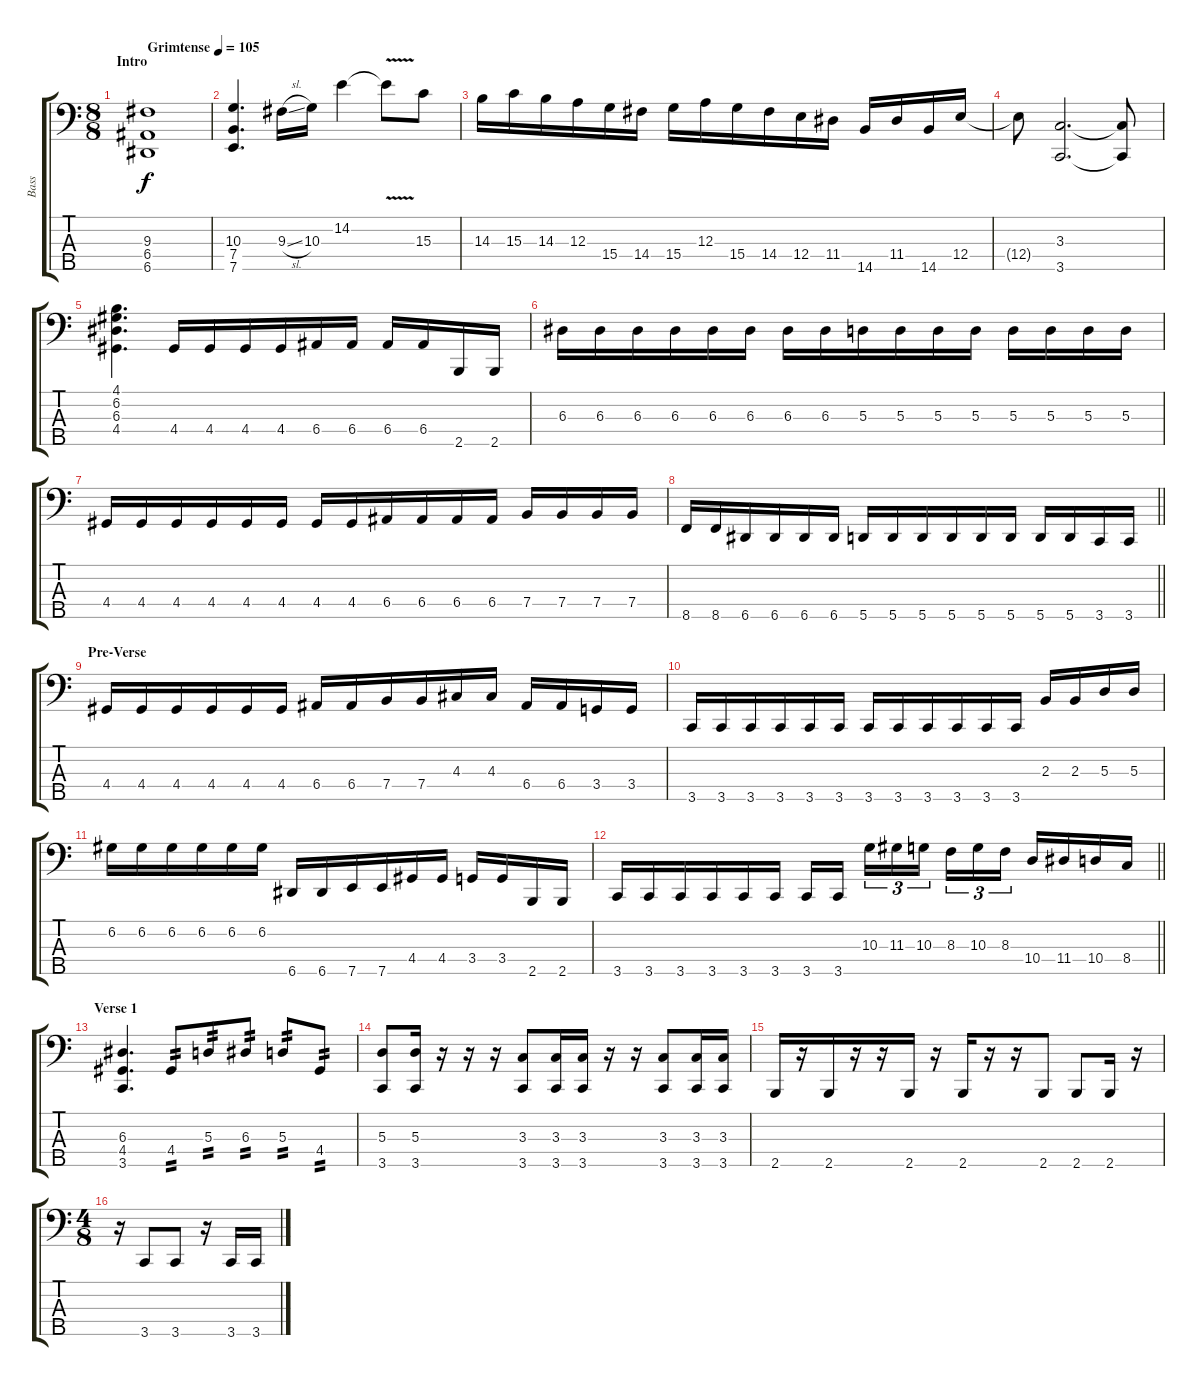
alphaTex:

\track ("Bass" "Bass") {instrument slapbass1}
\staff {score tabs}
\tuning (G2 D2 A1 E1 A0) {hide}
\ts (8 8)
\section ("" "Intro")
\tempo (105 "Grimtense")
\clef f4
\ks c
(9.3 6.4 6.5).1{dy f instrument slapbass1} |
(10.3 7.4 7.5).4{d} 9.3{sl}.16 10.3.16 14.2.4 14.2{v t}.8 15.3.8 |
14.3.16 15.3.16 14.3.16 12.3.16 15.4.16 14.4.16 15.4.16 12.3.16 15.4.16 14.4.16 12.4.16 11.4.16 14.5.16 11.4.16 14.5.16 12.4.16 |
12.4{t}.8 (3.3 3.5).2{d} (3.3{t} 3.5{t}).8 |
(4.1 6.2 6.3 4.4).4{d} 4.4.16 4.4.16 4.4.16 4.4.16 6.4.16 6.4.16 6.4.16 6.4.16 2.5.16 2.5.16 |
6.3.16 6.3.16 6.3.16 6.3.16 6.3.16 6.3.16 6.3.16 6.3.16 5.3.16 5.3.16 5.3.16 5.3.16 5.3.16 5.3.16 5.3.16 5.3.16 |
4.4.16 4.4.16 4.4.16 4.4.16 4.4.16 4.4.16 4.4.16 4.4.16 6.4.16 6.4.16 6.4.16 6.4.16 7.4.16 7.4.16 7.4.16 7.4.16 |
\barLineRight lightlight
8.5.16 8.5.16 6.5.16 6.5.16 6.5.16 6.5.16 5.5.16 5.5.16 5.5.16 5.5.16 5.5.16 5.5.16 5.5.16 5.5.16 3.5.16 3.5.16 |
\section ("" "Pre-Verse ")
4.4.16 4.4.16 4.4.16 4.4.16 4.4.16 4.4.16 6.4.16 6.4.16 7.4.16 7.4.16 4.3.16 4.3.16 6.4.16 6.4.16 3.4.16 3.4.16 |
3.5.16 3.5.16 3.5.16 3.5.16 3.5.16 3.5.16 3.5.16 3.5.16 3.5.16 3.5.16 3.5.16 3.5.16 2.3.16 2.3.16 5.3.16 5.3.16 |
6.2.16 6.2.16 6.2.16 6.2.16 6.2.16 6.2.16 6.5.16 6.5.16 7.5.16 7.5.16 4.4.16 4.4.16 3.4.16 3.4.16 2.5.16 2.5.16 |
\barLineRight lightlight
3.5.16 3.5.16 3.5.16 3.5.16 3.5.16 3.5.16 3.5.16 3.5.16 10.3.16{tu (3 2)} 11.3.16{tu (3 2)} 10.3.16{tu (3 2)} 8.3.16{tu (3 2)} 10.3.16{tu (3 2)} 8.3.16{tu (3 2)} 10.4.16 11.4.16 10.4.16 8.4.16 |
\section ("" "Verse 1")
(6.3 4.4 3.5).4{d} 4.4.8{tp 2} 5.3.8{tp 2} 6.3.8{tp 2} 5.3.8{tp 2} 4.4.8{tp 2} |
(5.3 3.5).8 (5.3 3.5).16 r.16 r.16 r.16 (3.3 3.5).8 (3.3 3.5).16 (3.3 3.5).16 r.16 r.16 (3.3 3.5).8 (3.3 3.5).16 (3.3 3.5).16 |
2.5.16 r.16 2.5.16 r.16 r.16 2.5.16 r.16 2.5.16 r.16 r.16 2.5.8 2.5.8 2.5.16 r.16 |
\ts (4 8)
r.16 3.5.8 3.5.8 r.16 3.5.16 3.5.16
